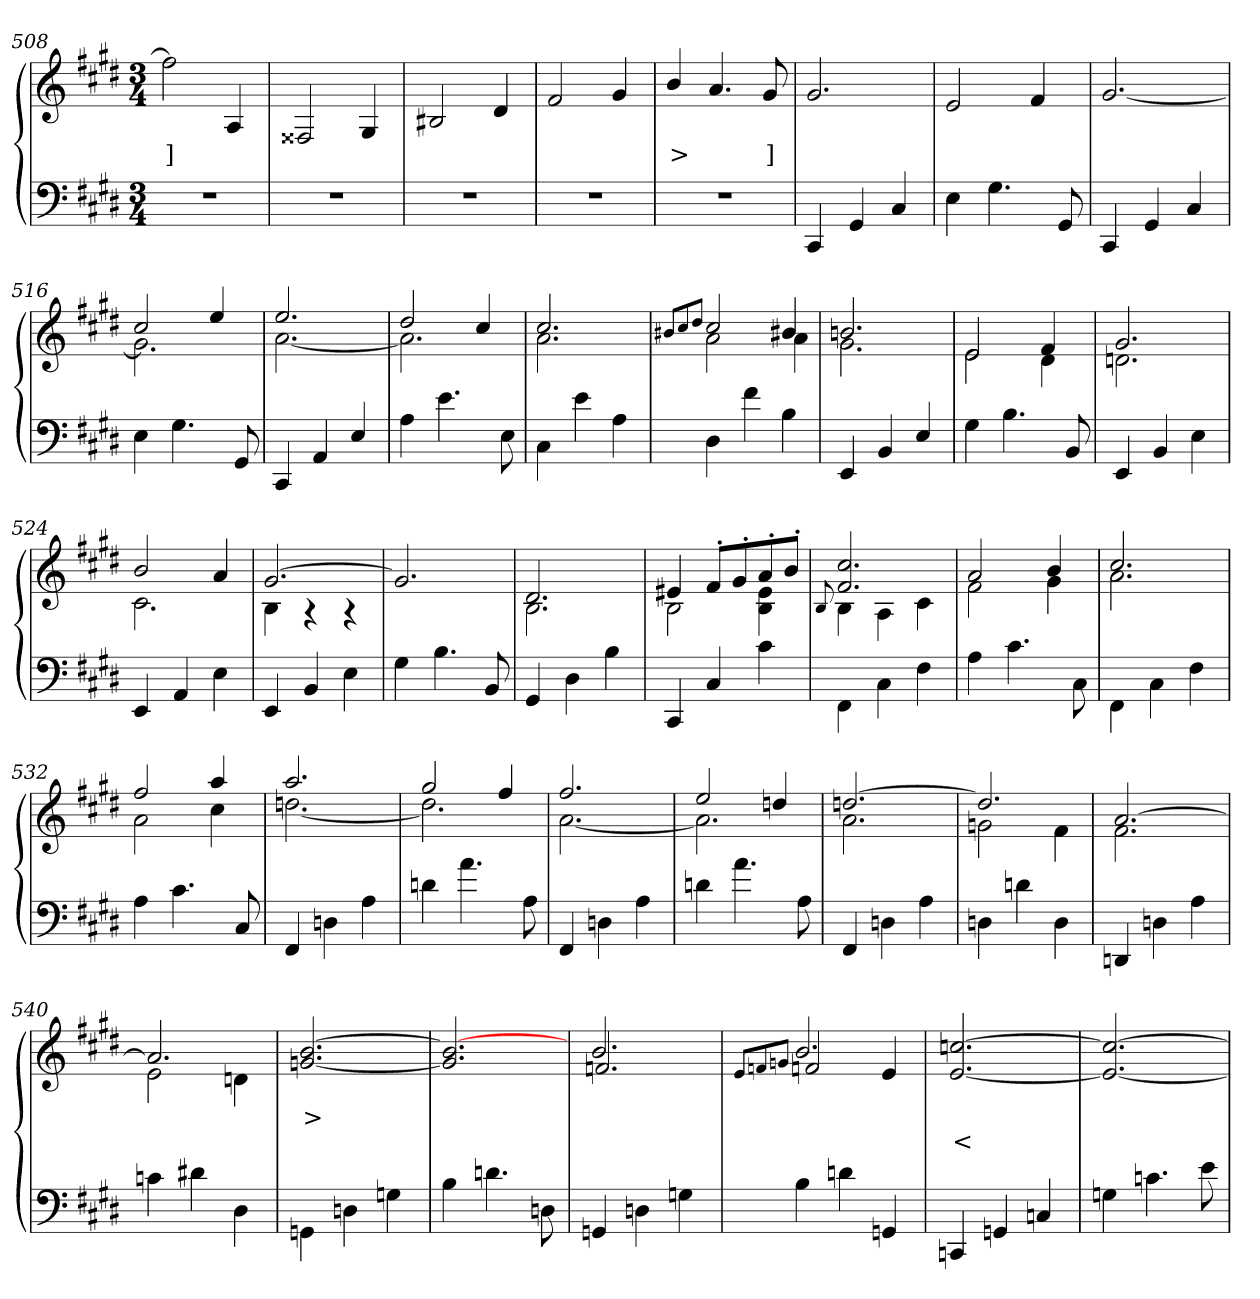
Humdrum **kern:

**kern	**kern	**text	**text
*part2	*part1	*part1	*part1
*staff2	*staff1	*staff1	*staff1
*clefF4	*clefG2	*	*
*k[f#c#g#d#]	*k[f#c#g#d#]	*	*
*M3/4	*M3/4	*	*
=508	=508	=508	=508
2.r	2ff#]	]	.
.	4A/	.	.
=509	=509	=509	=509
2.r	2F##X/	.	.
.	4G#/	.	.
=510	=510	=510	=510
2.r	2B#X	.	.
.	4d#	.	.
=511	=511	=511	=511
2.r	2f#	.	.
.	4g#	.	.
=512	=512	=512	=512
2.r	4b/	>	.
.	4.a	.	.
.	8g#	]	.
=513	=513	=513	=513
4CC#	2.g#	.	.
4GG#	.	.	.
4C#	.	.	.
=514	=514	=514	=514
4E	2e	.	.
4.G#	.	.	.
.	4f#	.	.
8GG#	.	.	.
=515	=515	=515	=515
4CC#	[2.g#	.	.
4GG#	.	.	.
4C#	.	.	.
=516	=516	=516	=516
*	*^	*	*
4E	2cc#	2.g#]	.	.
4.G#	.	.	.	.
.	4ee	.	.	.
8GG#	.	.	.	.
=517	=517	=517	=517	=517
4CC#	2.ee	[2.a	.	.
4AA	.	.	.	.
4E/	.	.	.	.
=518	=518	=518	=518	=518
4A	2dd#	2.a]	.	.
4.e	.	.	.	.
.	4cc#	.	.	.
8E	.	.	.	.
=519	=519	=519	=519	=519
4C#\	2.cc#	2.a	.	.
4e	.	.	.	.
4A	.	.	.	.
=520	=520	=520	=520	=520
.	8qqb#X/L	.	.	.
.	8qqcc#/	.	.	.
.	8qqdd#/J	.	.	.
4D#	2cc#	2a	.	.
4f#	.	.	.	.
4B	4b#	4a	.	.
=521	=521	=521	=521	=521
4EE	2.bn	2.g#	.	.
4BB	.	.	.	.
4E/	.	.	.	.
=522	=522	=522	=522	=522
4G#	2e	2e	.	.
4.B	.	.	.	.
.	4f#	4d#	.	.
8BB	.	.	.	.
=523	=523	=523	=523	=523
4EE	2.g#	2.dn	.	.
4BB	.	.	.	.
4E	.	.	.	.
=524	=524	=524	=524	=524
4EE	2b	2.c#	.	.
4AA	.	.	.	.
4E	4a	.	.	.
=525	=525	=525	=525	=525
4EE	[2.g#	4B	.	.
4BB	.	4r	.	.
4E	.	4r	.	.
*	*v	*v	*	*
=526	=526	=526	=526
4G#	2.g#]	.	.
4.B	.	.	.
8BB	.	.	.
=527	=527	=527	=527
*	*^	*	*
4GG#	2.d#	2.B	.	.
4D#	.	.	.	.
4B	.	.	.	.
=528	=528	=528	=528	=528
4CC#	4e#X	2B	.	.
4C#	8f#'>L	.	.	.
.	8g#'>	.	.	.
4c#	8a'>	4e# 4B	.	.
.	8b'>J	.	.	.
=529	=529	=529	=529	=529
.	8qqB/	.	.	.
4FF#\	2.cc# 2.f#	4B	.	.
4C#\	.	4A	.	.
4F#	.	4c#	.	.
=530	=530	=530	=530	=530
4A	2a	2f#	.	.
4.c#	.	.	.	.
.	4b	4g#	.	.
8C#\	.	.	.	.
=531	=531	=531	=531	=531
4FF#\	2.cc#	2.a	.	.
4C#\	.	.	.	.
4F#\	.	.	.	.
=532	=532	=532	=532	=532
4A\	2ff#	2a	.	.
4.c#\	.	.	.	.
.	4aa	4cc#	.	.
8C#	.	.	.	.
=533	=533	=533	=533	=533
4FF#	2.aa	[2.ddn	.	.
4Dn	.	.	.	.
4A	.	.	.	.
=534	=534	=534	=534	=534
4dn	2gg#	2.ddn]	.	.
4.a	.	.	.	.
.	4ff#	.	.	.
8A	.	.	.	.
=535	=535	=535	=535	=535
4FF#	2.ff#	[2.a	.	.
4Dn	.	.	.	.
4A	.	.	.	.
=536	=536	=536	=536	=536
4dn	2ee	2.a]	.	.
4.a	.	.	.	.
.	4ddn	.	.	.
8A	.	.	.	.
=537	=537	=537	=537	=537
4FF#	[2.ddn	2.a	.	.
4Dn	.	.	.	.
4A	.	.	.	.
=538	=538	=538	=538	=538
4Dn	2.ddn]	2gn	.	.
4dn	.	.	.	.
4D	.	4f#	.	.
=539	=539	=539	=539	=539
4DDn	[2.a	2.f#	.	.
4Dn	.	.	.	.
4A	.	.	.	.
=540	=540	=540	=540	=540
4cn	2.a]	2e	.	.
4d#X	.	.	.	.
4D#	.	4dn	.	.
*	*v	*v	*	*
=541	=541	=541	=541
4GGn\	[2.b [2.gn	>	.
4Dn	.	.	.
4Gn	.	.	.
=542	=542	=542	=542
4B	2.b_ 2.gn]	.	.
4.dn	.	.	.
8Dn	.	.	.
=543	=543	=543	=543
*	*^	*	*
4GGn	2.b	2.fn/	.	.
4Dn	.	.	.	.
4Gn	.	.	.	.
=544	=544	=544	=544	=544
.	8qqe/L	.	.	.
.	8qqfn/	.	.	.
.	8qqgn/J	.	.	.
4B	2.b	2fn/	.	.
4dn	.	.	.	.
4GGn	.	4e/	.	.
*	*v	*v	*	*
=545	=545	=545	=545
4CCn	[2.ccn [2.e	.	<
4GGn	.	.	.
4Cn	.	.	.
=546	=546	=546	=546
4Gn	2.ccn_ 2.e_	.	.
4.cn	.	.	.
8e	.	.	.
=	=	=	=
*-	*-	*-	*-
